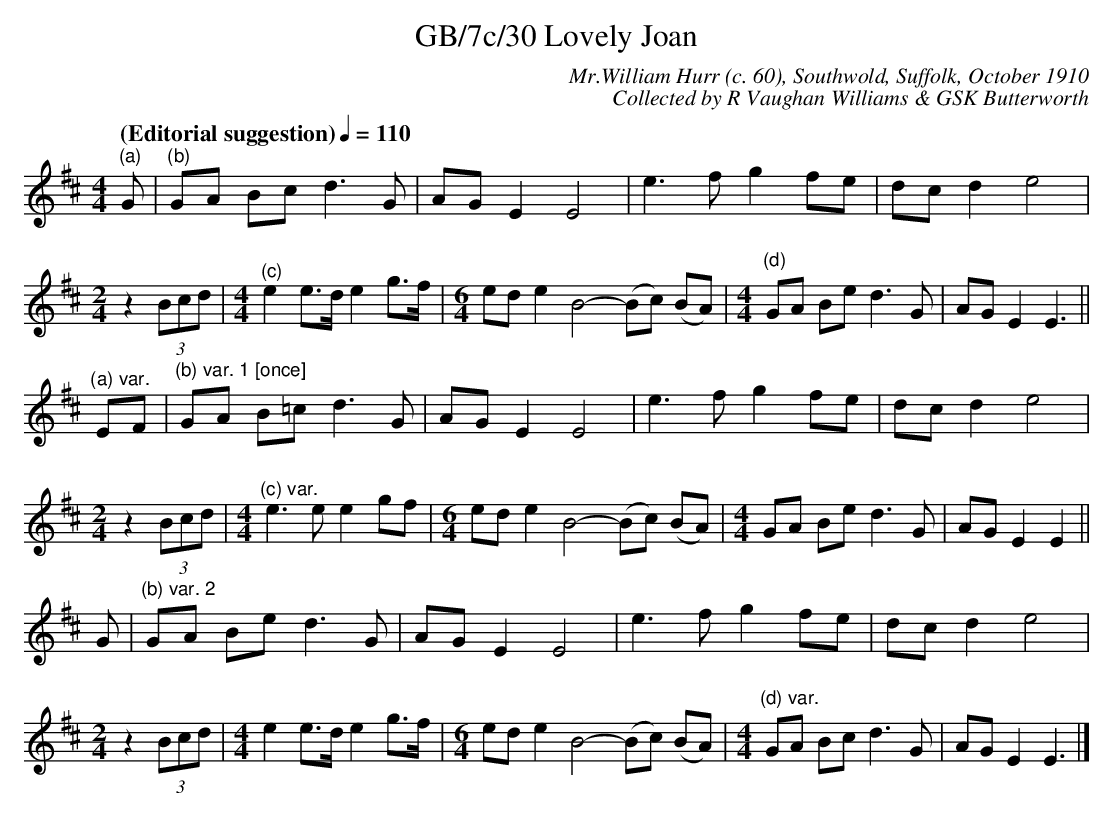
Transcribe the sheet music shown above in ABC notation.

X:1
T:GB/7c/30 Lovely Joan
C:Mr.William Hurr (c. 60), Southwold, Suffolk, October 1910
C:Collected by R Vaughan Williams & GSK Butterworth
L:1/8
M:4/4
Q:"(Editorial suggestion)" 1/4=110
K:Edor
"^(a)"G |"^(b)"GA Bc d3 G | AG E2 E4 | e3 f g2 fe | dc d2 e4 |
[M:2/4] z2 (3Bcd |[M:4/4]"^(c)"e2 e>d e2 g>f |[M:6/4] ed e2 B4-(Bc) (BA) |\
[M:4/4]"^(d)"GA Be d3 G | AG E2 E3 ||
"^(a) var."EF |"^(b) var. 1 [once]"GA B=c d3 G | AG E2 E4 | e3 f g2 fe | dc d2 e4 |
[M:2/4] z2 (3Bcd |[M:4/4]"^(c) var."e3 e e2 gf |[M:6/4] ed e2 B4-(Bc) (BA) |\
[M:4/4] GA Be d3 G | AG E2 E2 ||
G |"^(b) var. 2"GA Be d3 G | AG E2 E4 | e3 f g2 fe | dc d2 e4 |
[M:2/4] z2 (3Bcd |[M:4/4] e2 e>d e2 g>f |[M:6/4] ed e2 B4-(Bc) (BA) |\
[M:4/4]"^(d) var."GA Bc d3 G | AG E2 E3 |]
